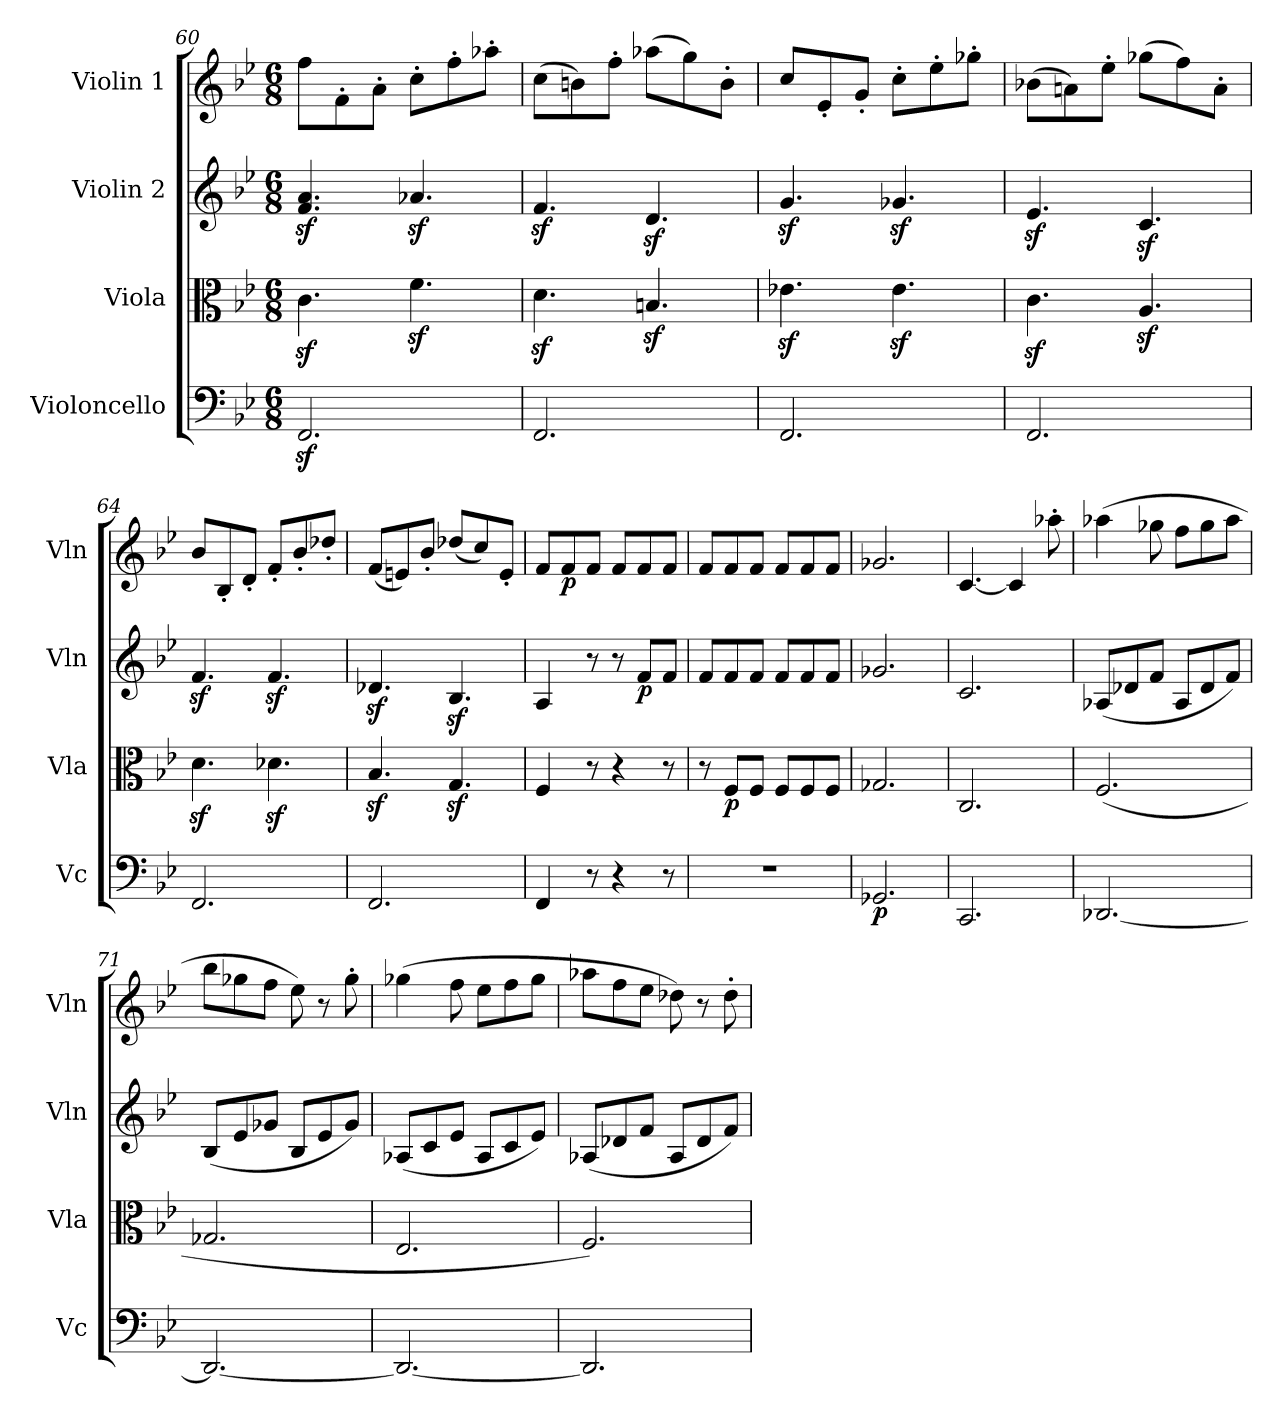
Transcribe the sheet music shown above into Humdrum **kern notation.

**kern	**dynam	**kern	**dynam	**kern	**dynam	**kern	**dynam
*part4	*part4	*part3	*part3	*part2	*part2	*part1	*part1
*staff4	*staff4	*staff3	*staff3	*staff2	*staff2	*staff1	*staff1
*I"Violoncello	*	*I"Viola	*	*I"Violin 2	*	*I"Violin 1	*
*I'Vc	*	*I'Vla	*	*I'Vln	*	*I'Vln	*
!!LO:LB:g=z
*clefF4	*	*clefC3	*	*clefG2	*	*clefG2	*
*k[b-e-]	*	*k[b-e-]	*	*k[b-e-]	*	*k[b-e-]	*
*M6/8	*	*M6/8	*	*M6/8	*	*M6/8	*
=60	=60	=60	=60	=60	=60	=60	=60
2.FFz</	.	4.cz<\	.	4.f/z< 4.a/z<	.	8ff\L	.
.	.	.	.	.	.	8f'\	.
.	.	.	.	.	.	8a'\J	.
.	.	4.fz<\	.	4.a-Xz</	.	8cc'\L	.
.	.	.	.	.	.	8ff'\	.
.	.	.	.	.	.	8aa-X'\J	.
=61	=61	=61	=61	=61	=61	=61	=61
2.FF/	.	4.dz<\	.	4.fz</	.	(8cc\L	.
.	.	.	.	.	.	8bn\)	.
.	.	.	.	.	.	8ff'\J	.
.	.	4.Bnz</	.	4.dz</	.	(8aa-X\L	.
.	.	.	.	.	.	8gg\)	.
.	.	.	.	.	.	8b'\J	.
=62	=62	=62	=62	=62	=62	=62	=62
2.FF/	.	4.e-Xz<\	.	4.gz</	.	8cc/L	.
.	.	.	.	.	.	8e-'/	.
.	.	.	.	.	.	8g'/J	.
.	.	4.e-z<\	.	4.g-Xz</	.	8cc'\L	.
.	.	.	.	.	.	8ee-'\	.
.	.	.	.	.	.	8gg-X'\J	.
=63	=63	=63	=63	=63	=63	=63	=63
2.FF/	.	4.cz<\	.	4.e-z</	.	(8b-X\L	.
.	.	.	.	.	.	8an\)	.
.	.	.	.	.	.	8ee-'\J	.
.	.	4.Az</	.	4.cz</	.	(8gg-X\L	.
.	.	.	.	.	.	8ff\)	.
.	.	.	.	.	.	8a'\J	.
=64	=64	=64	=64	=64	=64	=64	=64
2.FF/	.	4.dz<\	.	4.fz</	.	8b-/L	.
.	.	.	.	.	.	8B-'/	.
.	.	.	.	.	.	8d'/J	.
.	.	4.d-Xz<\	.	4.fz</	.	8f'/L	.
.	.	.	.	.	.	8b-'/	.
.	.	.	.	.	.	8dd-X'/J	.
=65	=65	=65	=65	=65	=65	=65	=65
2.FF/	.	4.B-z</	.	4.d-Xz</	.	(8f/L	.
.	.	.	.	.	.	8en/)	.
.	.	.	.	.	.	8b-'/J	.
.	.	4.Gz</	.	4.B-z</	.	(8dd-X/L	.
.	.	.	.	.	.	8cc/)	.
.	.	.	.	.	.	8e'/J	.
=66	=66	=66	=66	=66	=66	=66	=66
4FF/	.	4F/	.	4A/	.	8f/L	.
!	!	!	!	!	!	!	!LO:DY:b
.	.	.	.	.	.	8f/	p
8r	.	8r	.	8r	.	8f/J	.
4r	.	4r	.	8r	.	8f/L	.
!	!	!	!	!	!LO:DY:b	!	!
.	.	.	.	8f/L	p	8f/	.
8r	.	8r	.	8f/J	.	8f/J	.
!!LO:LB:g=z
=67	=67	=67	=67	=67	=67	=67	=67
2.r	.	8r	.	8f/L	.	8f/L	.
!	!	!	!LO:DY:b	!	!	!	!
.	.	8F/L	p	8f/	.	8f/	.
.	.	8F/J	.	8f/J	.	8f/J	.
.	.	8F/L	.	8f/L	.	8f/L	.
.	.	8F/	.	8f/	.	8f/	.
.	.	8F/J	.	8f/J	.	8f/J	.
!!LO:PB:g=z
=68	=68	=68	=68	=68	=68	=68	=68
!	!LO:DY:b	!	!	!	!	!	!
2.GG-X/	p	2.G-X/	.	2.g-X/	.	2.g-X/	.
=69	=69	=69	=69	=69	=69	=69	=69
2.CC/	.	2.C/	.	2.c/	.	[4.c/	.
.	.	.	.	.	.	4c/]	.
.	.	.	.	.	.	8aa-X'\	.
=70	=70	=70	=70	=70	=70	=70	=70
[2.DD-X/	.	(2.F/	.	(8A-X/L	.	(4aa-X\	.
.	.	.	.	8d-X/	.	.	.
.	.	.	.	8f/J	.	8gg-X\	.
.	.	.	.	8A-/L	.	8ff\L	.
.	.	.	.	8d-/	.	8gg-\	.
.	.	.	.	8f/J)	.	8aa-\J	.
=71	=71	=71	=71	=71	=71	=71	=71
2.DD-/_	.	2.G-X/	.	(8B-/L	.	8bb-\L	.
.	.	.	.	8e-/	.	8gg-X\	.
.	.	.	.	8g-X/J	.	8ff\J	.
.	.	.	.	8B-/L	.	8ee-\)	.
.	.	.	.	8e-/	.	8r	.
.	.	.	.	8g-/J)	.	8gg-'\	.
=72	=72	=72	=72	=72	=72	=72	=72
2.DD-/_	.	2.E-/	.	(8A-X/L	.	(4gg-X\	.
.	.	.	.	8c/	.	.	.
.	.	.	.	8e-/J	.	8ff\	.
.	.	.	.	8A-/L	.	8ee-\L	.
.	.	.	.	8c/	.	8ff\	.
.	.	.	.	8e-/J)	.	8gg-\J	.
=73	=73	=73	=73	=73	=73	=73	=73
2.DD-/]	.	2.F/)	.	(8A-X/L	.	8aa-X\L	.
.	.	.	.	8d-X/	.	8ff\	.
.	.	.	.	8f/J	.	8ee-\J	.
.	.	.	.	8A-/L	.	8dd-X\)	.
.	.	.	.	8d-/	.	8r	.
.	.	.	.	8f/J)	.	8dd-'\	.
=	=	=	=	=	=	=	=
*-	*-	*-	*-	*-	*-	*-	*-
